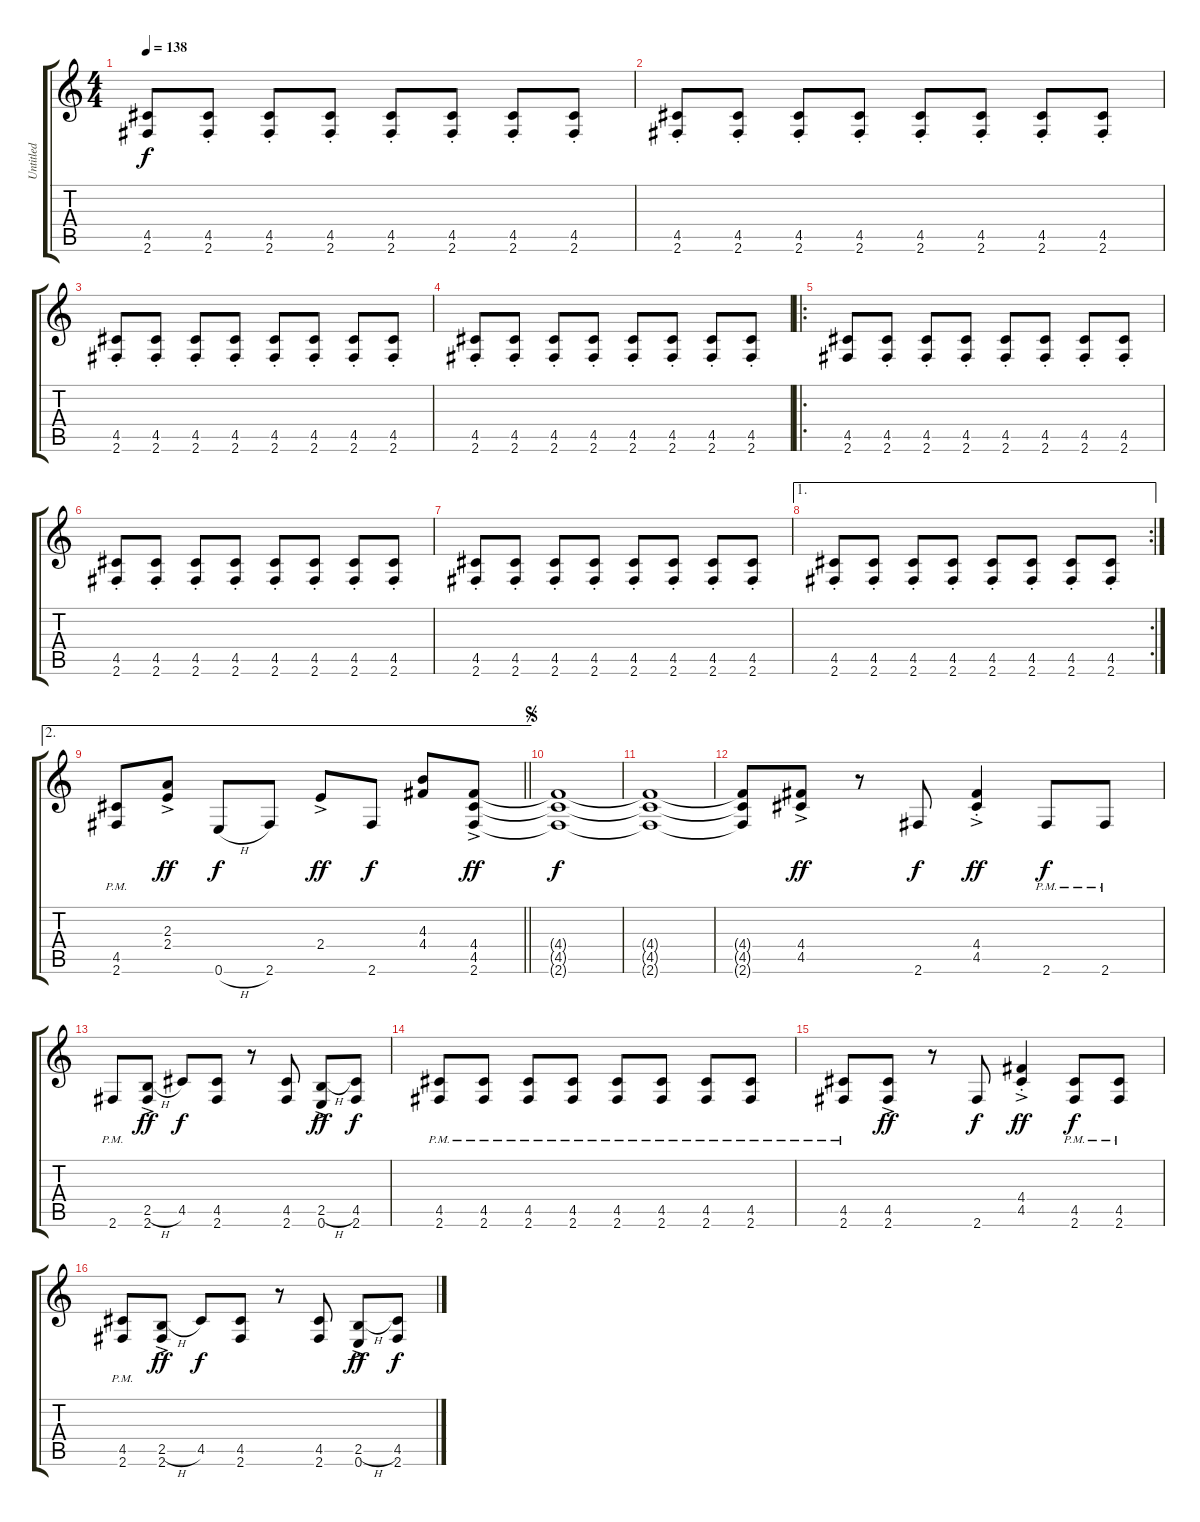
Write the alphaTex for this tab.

\track ("Untitled" "Untitled") {instrument overdrivenguitar}
\staff {score tabs}
\tuning (E4 B3 G3 D3 A2 E2) {hide}
\ts (4 4)
\tempo 138
\clef g2
\ks c
(4.5 2.6).8{dy f instrument overdrivenguitar} (4.5{st} 2.6{st}).8 (4.5{st} 2.6{st}).8 (4.5{st} 2.6{st}).8 (4.5{st} 2.6{st}).8 (4.5{st} 2.6{st}).8 (4.5{st} 2.6{st}).8 (4.5{st} 2.6{st}).8 |
(4.5{st} 2.6{st}).8 (4.5{st} 2.6{st}).8 (4.5{st} 2.6{st}).8 (4.5{st} 2.6{st}).8 (4.5{st} 2.6{st}).8 (4.5{st} 2.6{st}).8 (4.5{st} 2.6{st}).8 (4.5{st} 2.6{st}).8 |
(4.5{st} 2.6{st}).8 (4.5{st} 2.6{st}).8 (4.5{st} 2.6{st}).8 (4.5{st} 2.6{st}).8 (4.5{st} 2.6{st}).8 (4.5{st} 2.6{st}).8 (4.5{st} 2.6{st}).8 (4.5{st} 2.6{st}).8 |
(4.5{st} 2.6{st}).8 (4.5{st} 2.6{st}).8 (4.5{st} 2.6{st}).8 (4.5{st} 2.6{st}).8 (4.5{st} 2.6{st}).8 (4.5{st} 2.6{st}).8 (4.5{st} 2.6{st}).8 (4.5{st} 2.6{st}).8 |
\ro
(4.5 2.6).8 (4.5{st} 2.6{st}).8 (4.5{st} 2.6{st}).8 (4.5{st} 2.6{st}).8 (4.5{st} 2.6{st}).8 (4.5{st} 2.6{st}).8 (4.5{st} 2.6{st}).8 (4.5{st} 2.6{st}).8 |
(4.5{st} 2.6{st}).8 (4.5{st} 2.6{st}).8 (4.5{st} 2.6{st}).8 (4.5{st} 2.6{st}).8 (4.5{st} 2.6{st}).8 (4.5{st} 2.6{st}).8 (4.5{st} 2.6{st}).8 (4.5{st} 2.6{st}).8 |
(4.5{st} 2.6{st}).8 (4.5{st} 2.6{st}).8 (4.5{st} 2.6{st}).8 (4.5{st} 2.6{st}).8 (4.5{st} 2.6{st}).8 (4.5{st} 2.6{st}).8 (4.5{st} 2.6{st}).8 (4.5{st} 2.6{st}).8 |
\ae 1
\rc 2
(4.5{st} 2.6{st}).8 (4.5{st} 2.6{st}).8 (4.5{st} 2.6{st}).8 (4.5{st} 2.6{st}).8 (4.5{st} 2.6{st}).8 (4.5{st} 2.6{st}).8 (4.5{st} 2.6{st}).8 (4.5{st} 2.6{st}).8 |
\ae 2
\barLineRight lightlight
(4.5{pm} 2.6{pm}).8 (2.3{ac} 2.4{ac}).8{dy ff} 0.6{h}.8{dy f} 2.6.8 2.4{ac}.8{dy ff} 2.6.8{dy f} (4.3 4.4).8 (4.4{ac} 4.5{ac} 2.6{ac}).8{dy ff} |
\jump segno
(4.4{t} 4.5{t} 2.6{t}).1{dy f} |
(4.4{t} 4.5{t} 2.6{t}).1 |
(4.4{t} 4.5{t} 2.6{t}).8 (4.4{ac} 4.5{ac}).8{dy ff} r.8 2.6.8{dy f} (4.4{ac st} 4.5{ac st}).4{dy ff} 2.6{pm}.8{dy f} 2.6{pm}.8 |
2.6{pm}.8 (2.5{h ac} 2.6{ac}).8{dy ff} 4.5.8{dy f} (4.5 2.6).8 r.8 (4.5 2.6).8 (2.5{h ac} 0.6{ac}).8{dy ff} (4.5 2.6).8{dy f} |
(4.5{pm} 2.6{pm}).8 (4.5{pm} 2.6{pm}).8 (4.5{pm} 2.6{pm}).8 (4.5{pm} 2.6{pm}).8 (4.5{pm} 2.6{pm}).8 (4.5{pm} 2.6{pm}).8 (4.5{pm} 2.6{pm}).8 (4.5{pm} 2.6{pm}).8 |
(4.5{pm} 2.6{pm}).8 (4.5{ac} 2.6{ac}).8{dy ff} r.8 2.6.8{dy f} (4.4{ac st} 4.5{ac st}).4{dy ff} (4.5{pm} 2.6{pm}).8{dy f} (4.5{pm} 2.6{pm}).8 |
(4.5{pm} 2.6{pm}).8 (2.5{h ac} 2.6{ac}).8{dy ff} 4.5.8{dy f} (4.5 2.6).8 r.8 (4.5 2.6).8 (2.5{h ac} 0.6{ac}).8{dy ff} (4.5 2.6).8{dy f}
